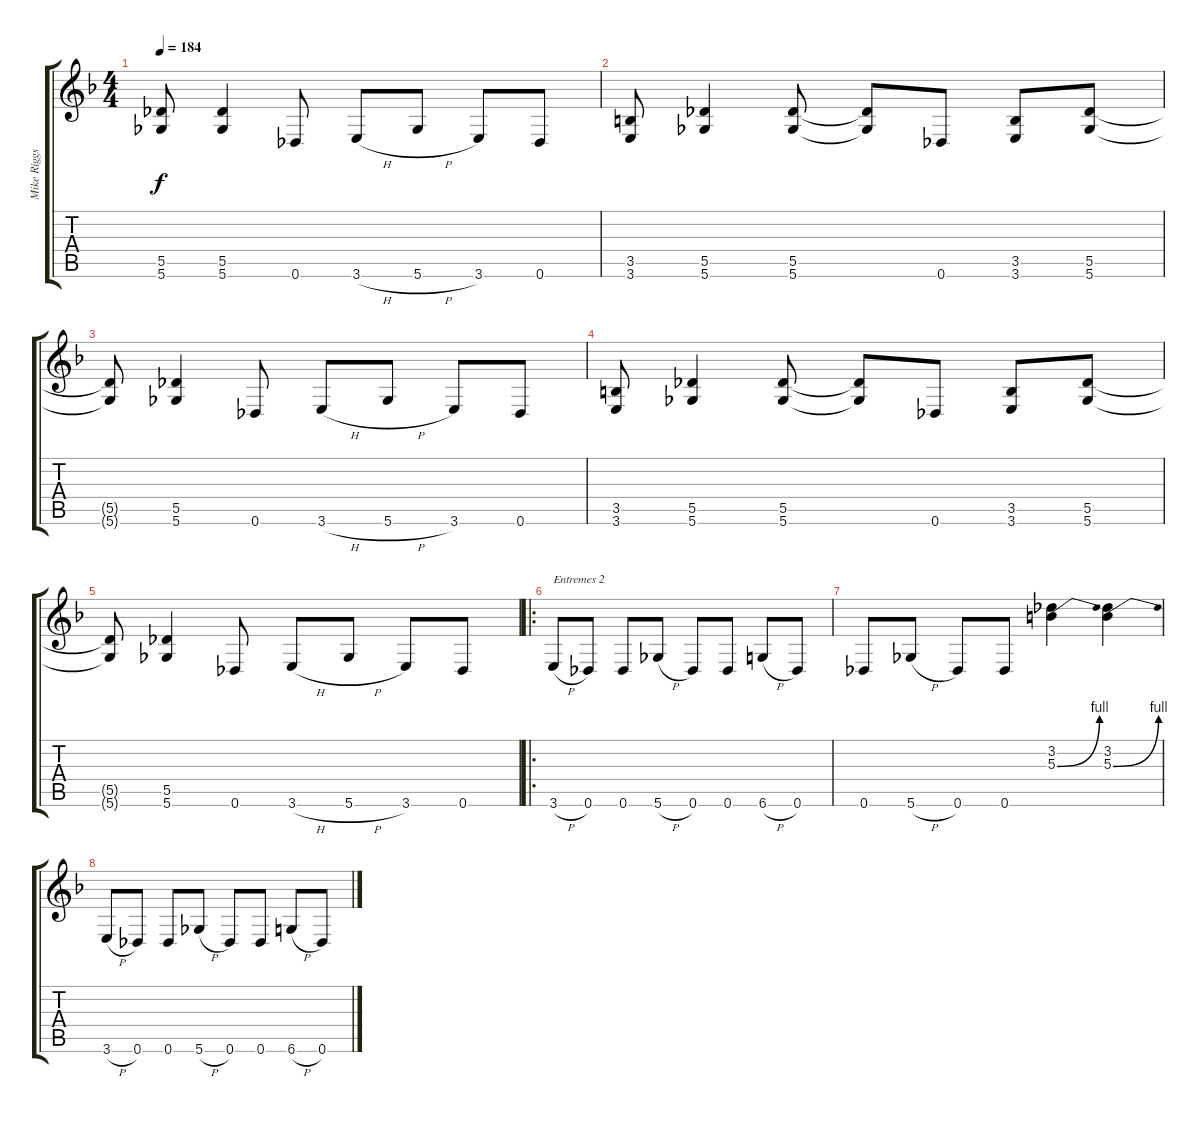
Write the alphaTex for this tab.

\track ("Mike Riggs" "Mike Riggs") {mute instrument distortionguitar}
\staff {score tabs}
\tuning (Eb4 Bb3 Gb3 Db3 Ab2 Db2) {hide}
\ts (4 4)
\tempo 184
\clef g2
\ks f
(5.5{t} 5.6{t}).8{dy f} (5.5 5.6).4 0.6.8 3.6{h}.8 5.6{h}.8 3.6.8 0.6.8 |
(3.5 3.6).8 (5.5 5.6).4 (5.5 5.6).8 (5.5{t} 5.6{t}).8 0.6.8 (3.5 3.6).8 (5.5 5.6).8 |
(5.5{t} 5.6{t}).8 (5.5 5.6).4 0.6.8 3.6{h}.8 5.6{h}.8 3.6.8 0.6.8 |
(3.5 3.6).8 (5.5 5.6).4 (5.5 5.6).8 (5.5{t} 5.6{t}).8 0.6.8 (3.5 3.6).8 (5.5 5.6).8 |
(5.5{t} 5.6{t}).8 (5.5 5.6).4 0.6.8 3.6{h}.8 5.6{h}.8 3.6.8 0.6.8 |
\ro
3.6{h}.8{txt "Entremes 2"} 0.6.8 0.6.8 5.6{h}.8 0.6.8 0.6.8 6.6{h}.8 0.6.8 |
0.6.8 5.6{h}.8 0.6.8 0.6.8 (3.2 5.3{be (bend 0 0 60 4)}).4 (3.2 5.3{be (bend 0 0 60 4)}).4 |
3.6{h}.8 0.6.8 0.6.8 5.6{h}.8 0.6.8 0.6.8 6.6{h}.8 0.6.8
